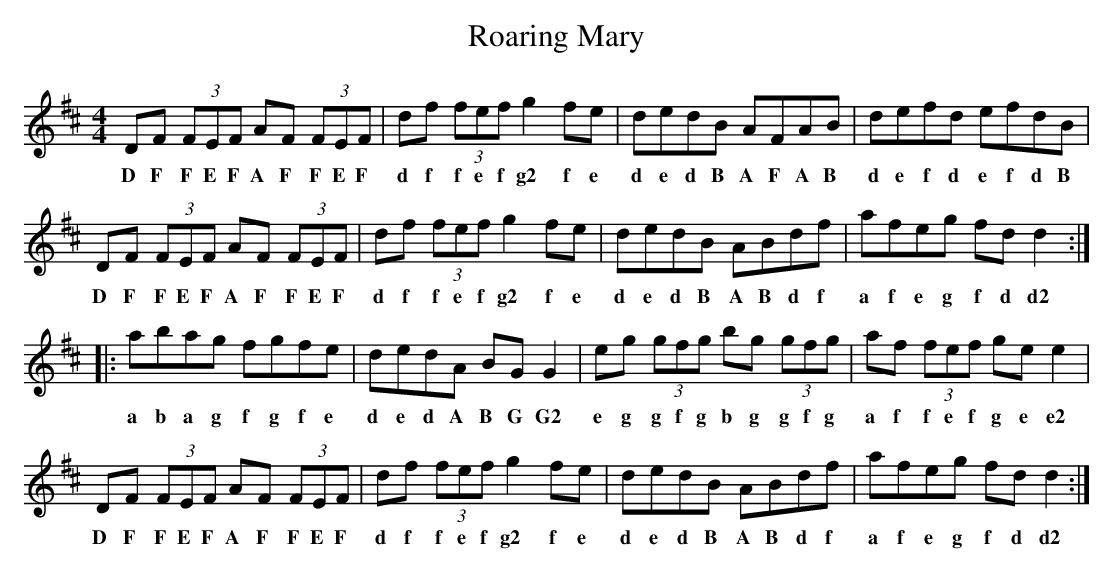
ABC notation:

X:1
T: Roaring Mary
M: 4/4
L: 1/8
K: Dmaj
DF (3FEF AF (3FEF|df (3fef g2 fe|dedB AFAB|defd efdB|
w: D F F E F A F F E F d f f e f g2 f e d e d B A F A B d e f d e f d B
DF (3FEF AF (3FEF|df (3fef g2 fe|dedB ABdf|afeg fdd2:|
w: D F F E F A F F E F d f f e f g2 f e d e d B A B d f a f e g f d d2
|:abag fgfe|dedA BGG2|eg (3gfg bg (3gfg|af (3fef ge e2|
w: a b a g f g f e d e d A B G G2 e g g f g b g g f g a f f e f g e e2
DF (3FEF AF (3FEF|df (3fef g2 fe|dedB ABdf|afeg fd d2:|
w: D F F E F A F F E F d f f e f g2 f e d e d B A B d f a f e g f d d2
